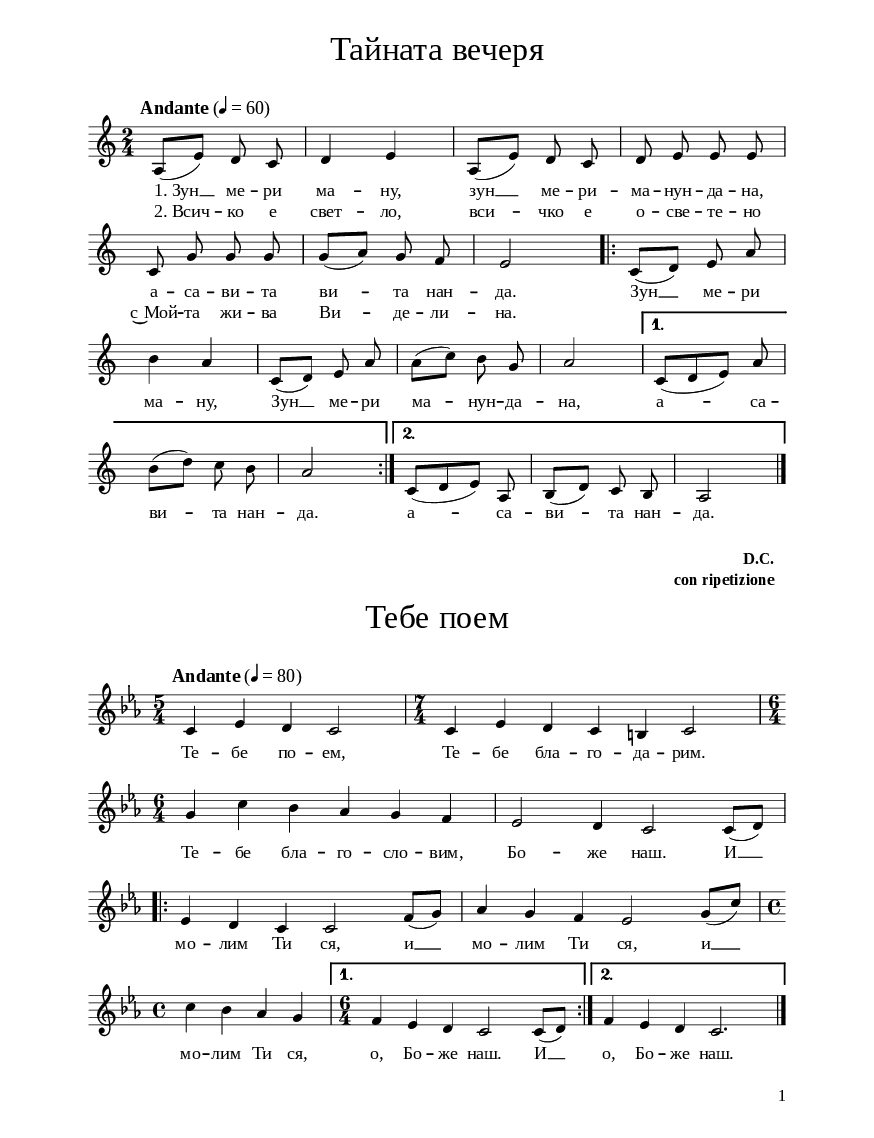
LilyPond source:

\version "2.24.2"

% include paper part and global functions
\include "include/globals.ily"

\bookpart {
  \label #'ref066_1
  \tocItem \markup "Тайната вечеря"
  \include "include/bookpart-paper.ily"
  \score {
    \include "include/score-layout.ily"

    \new Voice \absolute  {
      \clef treble
      \key a \minor
      \time 2/4
      \tempoFunc "Andante" 4 "60"
      \autoBeamOff

      a8 ([ e'8 ]) d'8 c'8 | d'4 e'4 | a8 ([ e'8 ])  d'8 c'8 | d'8 e'8 e'8 e'8 \break |
      c'8 g'8 g'8 g'8 | g'8 ([a'8]) g'8 f'8 | e'2 \repeat volta 2 {
        c'8 ([ d'8 ]) e'8 a'8 |\break
        b'4 a'4 | c'8 ([ d'8 ]) e'8 a'8 | a'8 ([ c''8 ]) b'8 g'8 | a'2 |
      } \alternative {
        {
          c'8 ([ d' e' ]) a'  | \break
          b'8 ([ d''8 ]) c''8 b'8 | a'2 |
        } {  c'8 ([ d'8 e'8 ]) a8 | b8 ([ d'8 ]) c'8 b8 | a2 | \bar "|." \break }
      }
    }

    \addlyrics {
      "1. Зун" __ ме -- ри ма -- ну, зун __ ме -- ри -- ма -- нун -- да -- на,
      а -- са -- ви -- та ви -- та нан -- да. Зун __ ме -- ри
      ма -- ну, Зун __ ме -- ри ма -- нун -- да -- на, а -- са --
      ви -- та  нан -- да.  а -- са -- ви -- та  нан -- да.
    }

    \addlyrics {
      "2. Всич" -- ко е свет -- ло, вси -- чко е о -- све -- те -- но
      с~Мой -- та жи -- ва Ви -- де -- ли -- на.
    }

    \header {
      title = \titleFunc "Тайната вечеря" "Tajnata večerja"
    }

    \midi{}

  } % score
  \markup \dc-two "D.C." "con ripetizione"


 \label #'ref066_2
  \tocItem \markup "Тебе поем"
  \paper {
    print-all-headers = ##t
    print-page-number = ##t
    print-first-page-number = ##t

    % put page numbers on the bottom
    oddHeaderMarkup = \markup ""
    evenHeaderMarkup = \markup ""
    oddFooterMarkup = \markup
    \fill-line {
      ""
      \if \should-print-page-number \fromproperty #'page:page-number-string
    }
    evenFooterMarkup = \markup
    \fill-line {
      \if \should-print-page-number \fromproperty #'page:page-number-string
      ""
    }

    left-margin = 1.5\cm
    right-margin = 1.5\cm
    top-margin = 1.6\cm
    bottom-margin = 1.2\cm
    ragged-bottom = ##t % do not spread the staves to fill the whole vertical space

    % change distance between staves
    system-system-spacing =
    #'((basic-distance . 9.5)
       (minimum-distance . 6)
       (padding . 1)
       (stretchability . 12))
  }
  \score {
    \include "include/score-layout.ily"

    \new Voice \absolute  {
      \clef treble
      \key c \minor
      \time 5/4
      \tempoFunc "Andante" 4 "80"
      c'4 es'4 d'4 c'2 | \time 7/4 c'4 es'4 d'4 c'4 b4 c'2 |  \break
      \time 6/4 g'4 c''4 bes'4 as'4 g'4 f'4 |  es'2 d'4 c'2 c'8 ( d'8 ) | \break
      \repeat volta 2 {
        es'4 d'4 c'4 c'2 f'8 ( g'8 ) | as'4 g'4 f'4 es'2  g'8 ( c''8 ) | \time 4/4 \break
        c''4 bes'4 as'4 g'4
      } \alternative {
        { \time 6/4 f'4 es'4 d'4 c'2 c'8 ( d'8 ) }
        {
          f'4 \override Staff.BarLine.stencil = ##f es'4 d'4 c'2.
          \revert Staff.BarLine.stencil
          \bar "|."
        }
      }
    }

    \addlyrics {
      Те -- бе по -- ем, Те -- бе бла -- го -- да -- рим.
      Те -- бе бла -- го -- сло -- вим, Бо -- же наш.  И __
      мо -- лим Ти ся, и __  мо -- лим Ти ся,  и __
      мо -- лим Ти ся, o, Бо -- же наш. И __ o, Бо -- же наш.
    }

    \header {
      title = \titleFunc "Тебе поем" "Tebe poem"
    }

    \midi{}

  } % score
  

} % bookpart
